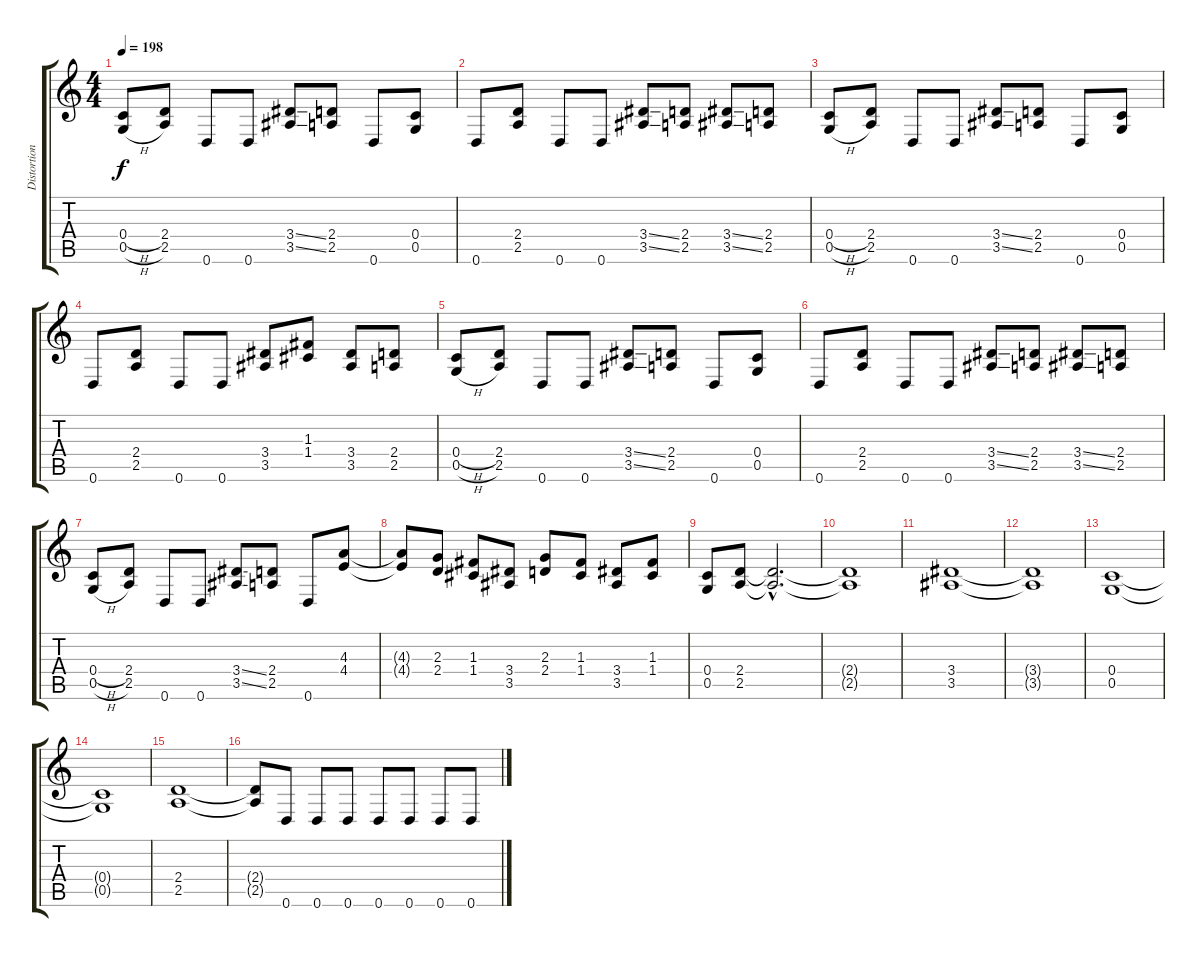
\track ("Distortion Guitar" "Distortion") {instrument distortionguitar}
\staff {score tabs}
\tuning (D4 A3 F3 C3 G2 D2) {hide}
\ts (4 4)
\tempo 198
\clef g2
\ks c
(0.4{h} 0.5{h}).8{dy f} (2.4 2.5).8 0.6.8 0.6.8 (3.4{ss} 3.5{ss}).8 (2.4 2.5).8 0.6.8 (0.4 0.5).8 |
0.6.8 (2.4 2.5).8 0.6.8 0.6.8 (3.4{ss} 3.5{ss}).8 (2.4 2.5).8 (3.4{ss} 3.5{ss}).8 (2.4 2.5).8 |
(0.4{h} 0.5{h}).8 (2.4 2.5).8 0.6.8 0.6.8 (3.4{ss} 3.5{ss}).8 (2.4 2.5).8 0.6.8 (0.4 0.5).8 |
0.6.8 (2.4 2.5).8 0.6.8 0.6.8 (3.4 3.5).8 (1.3 1.4).8 (3.4 3.5).8 (2.4 2.5).8 |
(0.4{h} 0.5{h}).8 (2.4 2.5).8 0.6.8 0.6.8 (3.4{ss} 3.5{ss}).8 (2.4 2.5).8 0.6.8 (0.4 0.5).8 |
0.6.8 (2.4 2.5).8 0.6.8 0.6.8 (3.4{ss} 3.5{ss}).8 (2.4 2.5).8 (3.4{ss} 3.5{ss}).8 (2.4 2.5).8 |
(0.4{h} 0.5{h}).8 (2.4 2.5).8 0.6.8 0.6.8 (3.4{ss} 3.5{ss}).8 (2.4 2.5).8 0.6.8 (4.3 4.4).8 |
(4.3{t} 4.4{t}).8 (2.3 2.4).8 (1.3 1.4).8 (3.4 3.5).8 (2.3 2.4).8 (1.3 1.4).8 (3.4 3.5).8 (1.3 1.4).8 |
(0.4 0.5).8 (2.4 2.5).8 (2.4{hac t} 2.5{hac t}).2{d} |
(2.4{t} 2.5{t}).1 |
(3.4 3.5).1 |
(3.4{t} 3.5{t}).1 |
(0.4 0.5).1 |
(0.4{t} 0.5{t}).1 |
(2.4 2.5).1 |
(2.4{t} 2.5{t}).8 0.6.8 0.6.8 0.6.8 0.6.8 0.6.8 0.6.8 0.6.8
